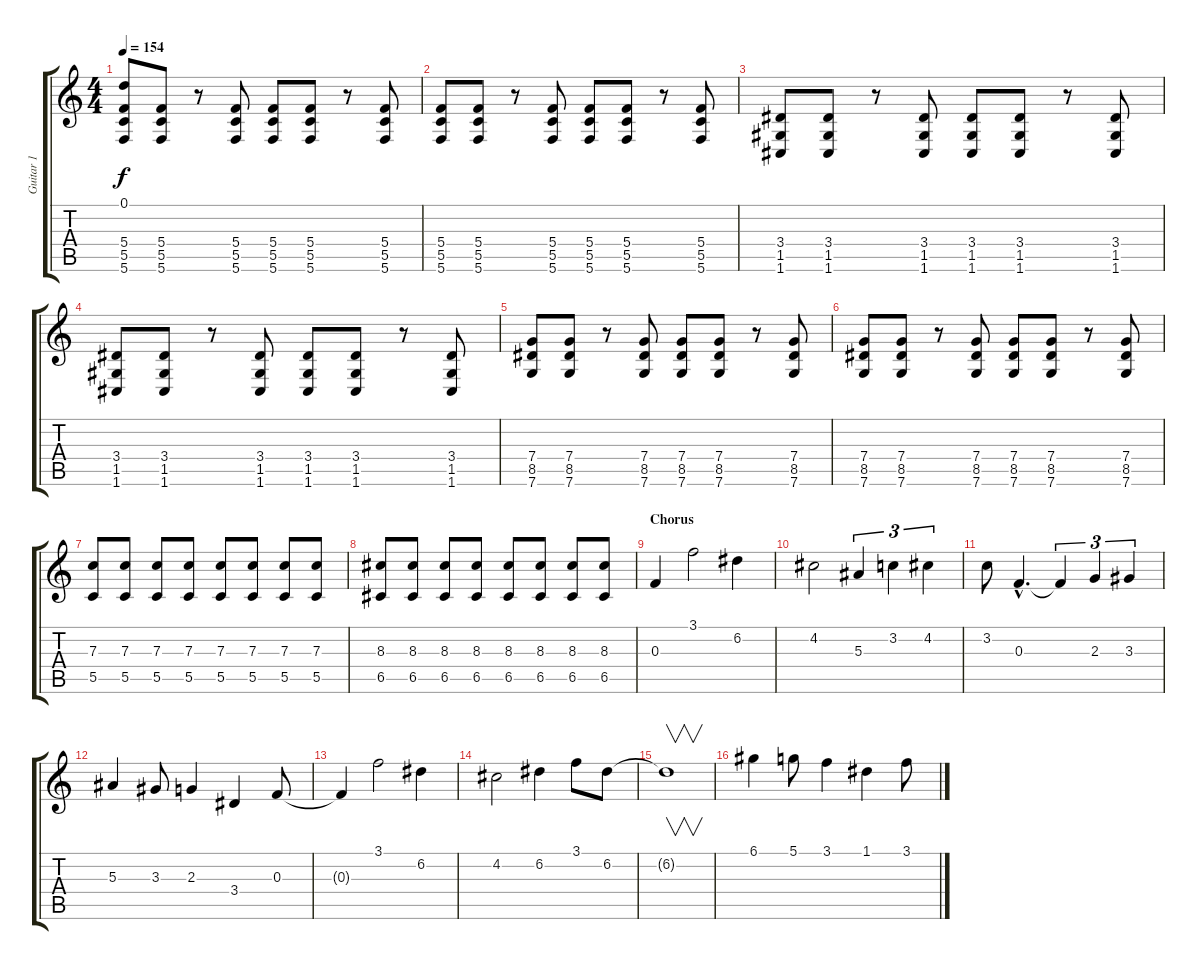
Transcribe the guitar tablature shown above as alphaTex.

\track ("Guitar 1" "Guitar 1") {instrument overdrivenguitar}
\staff {score tabs}
\tuning (D4 A3 F3 C3 G2 C2) {hide}
\ts (4 4)
\tempo 154
\clef g2
\ks c
(0.1 5.4 5.5 5.6).8{dy f} (5.4 5.5 5.6).8 r.8 (5.4 5.5 5.6).8 (5.4 5.5 5.6).8 (5.4 5.5 5.6).8 r.8 (5.4 5.5 5.6).8 |
(5.4 5.5 5.6).8 (5.4 5.5 5.6).8 r.8 (5.4 5.5 5.6).8 (5.4 5.5 5.6).8 (5.4 5.5 5.6).8 r.8 (5.4 5.5 5.6).8 |
(3.4 1.5 1.6).8 (3.4 1.5 1.6).8 r.8 (3.4 1.5 1.6).8 (3.4 1.5 1.6).8 (3.4 1.5 1.6).8 r.8 (3.4 1.5 1.6).8 |
(3.4 1.5 1.6).8 (3.4 1.5 1.6).8 r.8 (3.4 1.5 1.6).8 (3.4 1.5 1.6).8 (3.4 1.5 1.6).8 r.8 (3.4 1.5 1.6).8 |
(7.4 8.5 7.6).8 (7.4 8.5 7.6).8 r.8 (7.4 8.5 7.6).8 (7.4 8.5 7.6).8 (7.4 8.5 7.6).8 r.8 (7.4 8.5 7.6).8 |
(7.4 8.5 7.6).8 (7.4 8.5 7.6).8 r.8 (7.4 8.5 7.6).8 (7.4 8.5 7.6).8 (7.4 8.5 7.6).8 r.8 (7.4 8.5 7.6).8 |
(7.3 5.5).8 (7.3 5.5).8 (7.3 5.5).8 (7.3 5.5).8 (7.3 5.5).8 (7.3 5.5).8 (7.3 5.5).8 (7.3 5.5).8 |
(8.3 6.5).8 (8.3 6.5).8 (8.3 6.5).8 (8.3 6.5).8 (8.3 6.5).8 (8.3 6.5).8 (8.3 6.5).8 (8.3 6.5).8 |
\section ("" "Chorus")
0.3.4 3.1.2 6.2.4 |
4.2.2 5.3.4{tu (3 2)} 3.2.4{tu (3 2)} 4.2.4{tu (3 2)} |
3.2.8 0.3{hac}.4{d} 0.3{t}.4{tu (3 2)} 2.3.4{tu (3 2)} 3.3.4{tu (3 2)} |
5.3.4 3.3.8 2.3.4 3.4.4 0.3.8 |
0.3{t}.4 3.1.2 6.2.4 |
4.2.2 6.2.4 3.1.8 6.2.8 |
6.2{t}.1{v} |
6.1.4 5.1.8 3.1.4 1.1.4 3.1.8
